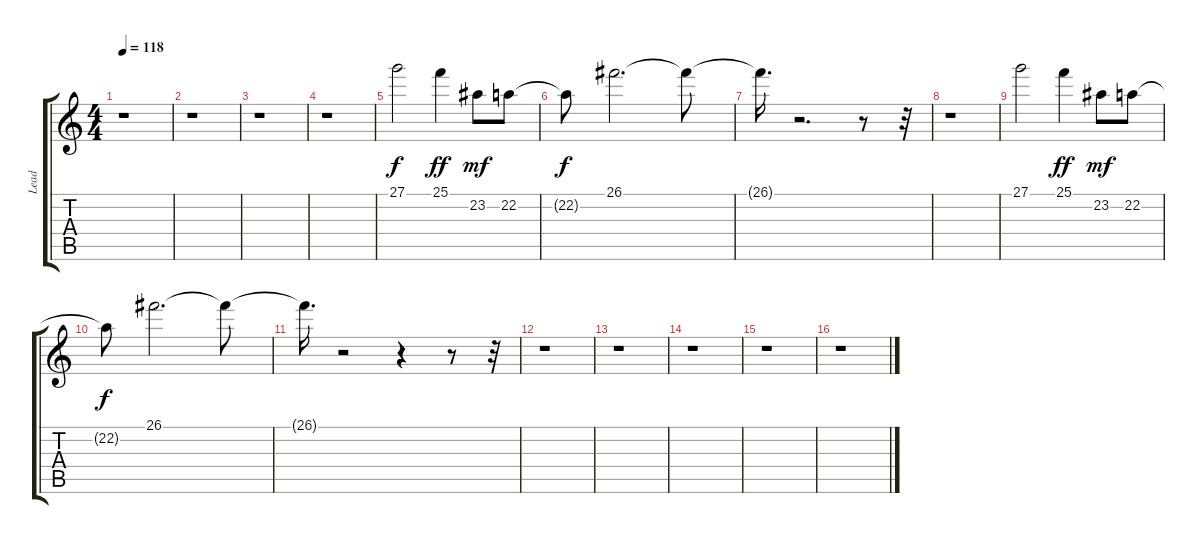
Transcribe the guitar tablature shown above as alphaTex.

\track ("Lead" "Lead") {instrument lead5charang}
\staff {score tabs}
\tuning (E4 B3 G3 D3 A2 E2) {hide}
\ts (4 4)
\tempo 118
\clef g2
\ks c
r.1{dy f} |
r.1 |
r.1 |
r.1 |
27.1.2{volume 6} 25.1.4{dy ff} 23.2.8{dy mf} 22.2.8 |
22.2{t}.8{dy f} 26.1.2{d} 26.1{t}.8 |
26.1{t}.16{d} r.2{d} r.8 r.32 |
r.1 |
27.1.2 25.1.4{dy ff} 23.2.8{dy mf} 22.2.8 |
22.2{t}.8{dy f} 26.1.2{d} 26.1{t}.8 |
26.1{t}.16{d} r.2 r.4 r.8 r.32 |
r.1 |
r.1 |
r.1 |
r.1 |
r.1
